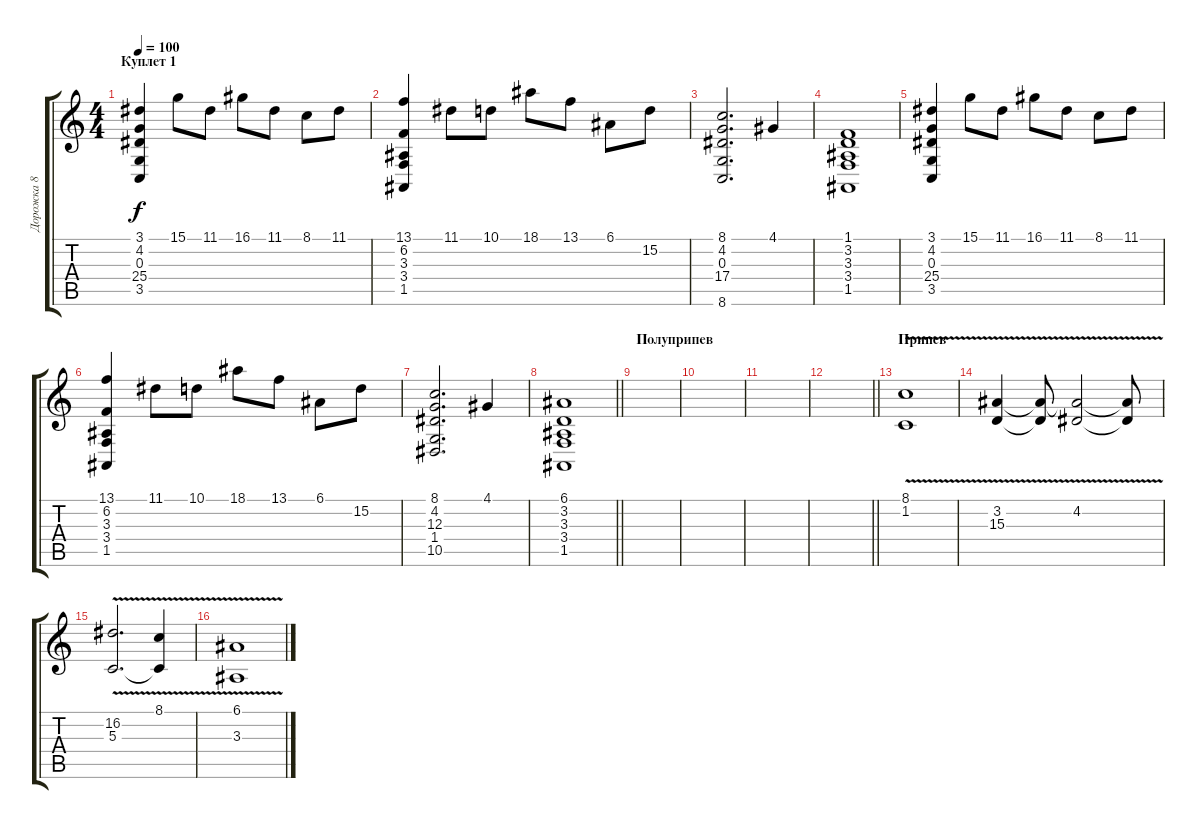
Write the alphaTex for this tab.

\track ("Дорожка 8" "Дорожка 8") {instrument stringensemble1}
\staff {score tabs}
\tuning (E4 B3 G3 D3 A2 E2) {hide}
\ts (4 4)
\section ("" "Куплет 1")
\tempo 100
\clef g2
\ks c
(3.1 4.2 0.3 25.4 3.5).4{dy f} 15.1.8 11.1.8 16.1.8 11.1.8 8.1.8 11.1.8 |
(13.1 6.2 3.3 3.4 1.5).4 11.1.8 10.1.8 18.1.8 13.1.8 6.1.8 15.2.8 |
(8.1 4.2 0.3 17.4 8.6).2{d} 4.1.4 |
(1.1 3.2 3.3 3.4 1.5).1 |
(3.1 4.2 0.3 25.4 3.5).4 15.1.8 11.1.8 16.1.8 11.1.8 8.1.8 11.1.8 |
(13.1 6.2 3.3 3.4 1.5).4 11.1.8 10.1.8 18.1.8 13.1.8 6.1.8 15.2.8 |
(8.1 4.2 12.3 1.4 10.5).2{d} 4.1.4 |
\barLineRight lightlight
(6.1 3.2 3.3 3.4 1.5).1 |
\section ("" "Полуприпев")
|
|
|
\barLineRight lightlight
|
\section ("" "Припев")
(8.1{v} 1.2{v}).1{volume 14 instrument stringensemble1} |
(3.2{v} 15.3{v}).4 (3.2{t} 15.3{t}).8 (4.2{v} 15.3{t}).2 (4.2{t} 15.3{t}).8 |
(16.2{v} 5.3{v}).2{d} (8.1{v} 5.3{t}).4 |
(6.1{v} 3.3{v}).1
